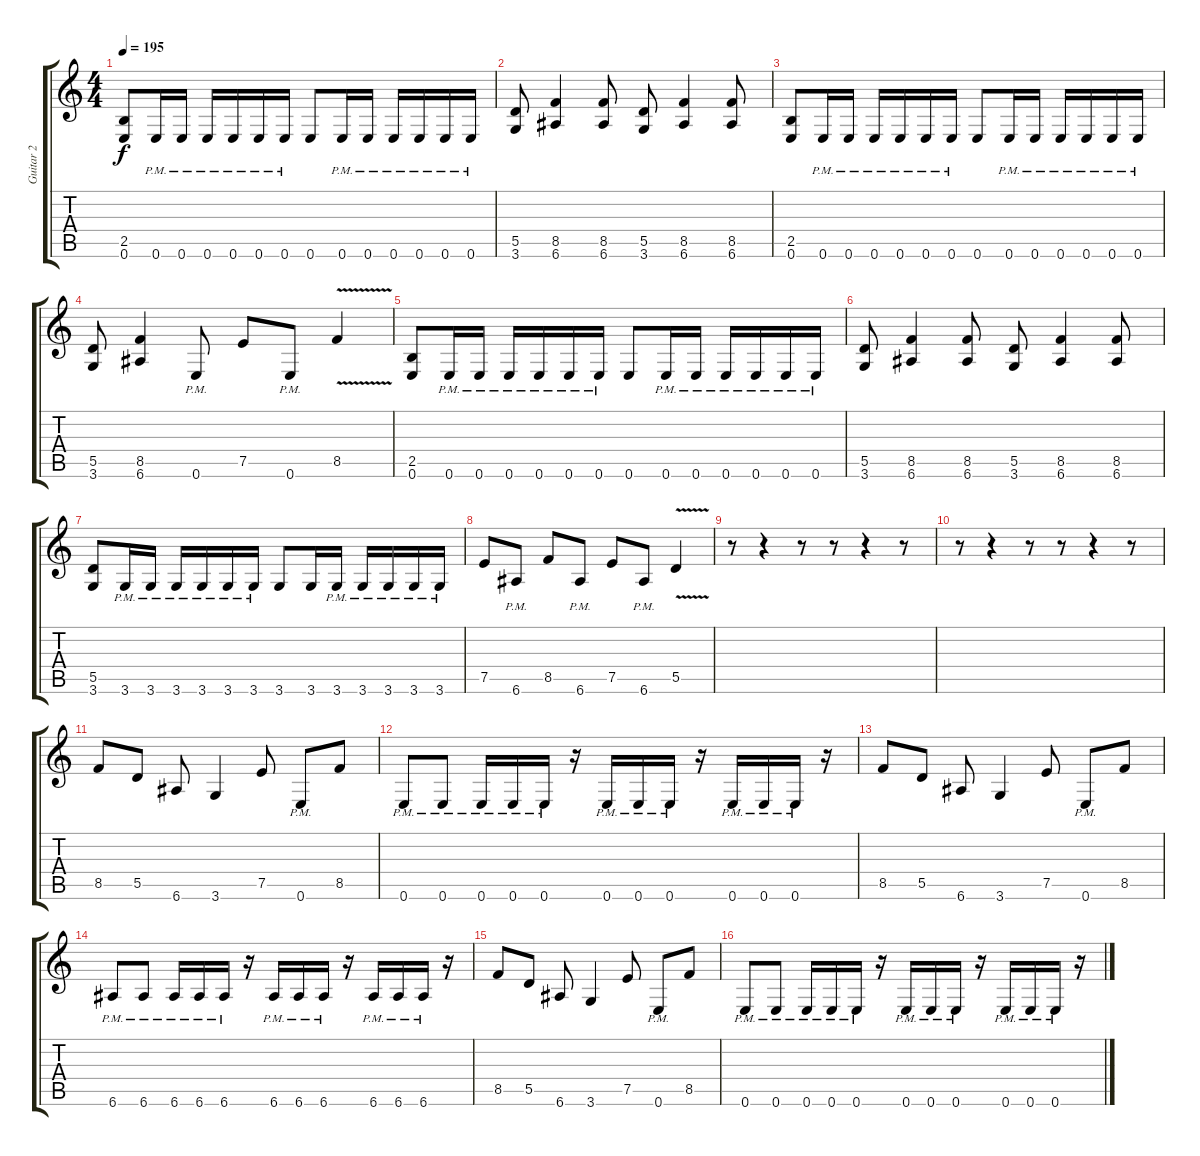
\track ("Guitar 2" "Guitar 2") {instrument distortionguitar}
\staff {score tabs}
\tuning (E4 B3 G3 D3 A2 E2) {hide}
\ts (4 4)
\tempo 195
\clef g2
\ks c
(2.5 0.6).8{dy f} 0.6{pm}.16 0.6{pm}.16 0.6{pm}.16 0.6{pm}.16 0.6{pm}.16 0.6{pm}.16 0.6.8 0.6{pm}.16 0.6{pm}.16 0.6{pm}.16 0.6{pm}.16 0.6{pm}.16 0.6{pm}.16 |
(5.5 3.6).8 (8.5 6.6).4 (8.5 6.6).8 (5.5 3.6).8 (8.5 6.6).4 (8.5 6.6).8 |
(2.5 0.6).8 0.6{pm}.16 0.6{pm}.16 0.6{pm}.16 0.6{pm}.16 0.6{pm}.16 0.6{pm}.16 0.6.8 0.6{pm}.16 0.6{pm}.16 0.6{pm}.16 0.6{pm}.16 0.6{pm}.16 0.6{pm}.16 |
(5.5 3.6).8 (8.5 6.6).4 0.6{pm}.8 7.5.8 0.6{pm}.8 8.5{v}.4 |
(2.5 0.6).8 0.6{pm}.16 0.6{pm}.16 0.6{pm}.16 0.6{pm}.16 0.6{pm}.16 0.6{pm}.16 0.6.8 0.6{pm}.16 0.6{pm}.16 0.6{pm}.16 0.6{pm}.16 0.6{pm}.16 0.6{pm}.16 |
(5.5 3.6).8 (8.5 6.6).4 (8.5 6.6).8 (5.5 3.6).8 (8.5 6.6).4 (8.5 6.6).8 |
(5.5 3.6).8 3.6{pm}.16 3.6{pm}.16 3.6{pm}.16 3.6{pm}.16 3.6{pm}.16 3.6{pm}.16 3.6.8 3.6.16 3.6{pm}.16 3.6{pm}.16 3.6{pm}.16 3.6{pm}.16 3.6{pm}.16 |
7.5.8 6.6{pm}.8 8.5.8 6.6{pm}.8 7.5.8 6.6{pm}.8 5.5{v}.4 |
r.8 r.4 r.8 r.8 r.4 r.8 |
r.8 r.4 r.8 r.8 r.4 r.8 |
8.5.8 5.5.8 6.6.8 3.6.4 7.5.8 0.6{pm}.8 8.5.8 |
0.6{pm}.8 0.6{pm}.8 0.6{pm}.16 0.6{pm}.16 0.6{pm}.16 r.16 0.6{pm}.16 0.6{pm}.16 0.6{pm}.16 r.16 0.6{pm}.16 0.6{pm}.16 0.6{pm}.16 r.16 |
8.5.8 5.5.8 6.6.8 3.6.4 7.5.8 0.6{pm}.8 8.5.8 |
6.6{pm}.8 6.6{pm}.8 6.6{pm}.16 6.6{pm}.16 6.6{pm}.16 r.16 6.6{pm}.16 6.6{pm}.16 6.6{pm}.16 r.16 6.6{pm}.16 6.6{pm}.16 6.6{pm}.16 r.16 |
8.5.8 5.5.8 6.6.8 3.6.4 7.5.8 0.6{pm}.8 8.5.8 |
0.6{pm}.8 0.6{pm}.8 0.6{pm}.16 0.6{pm}.16 0.6{pm}.16 r.16 0.6{pm}.16 0.6{pm}.16 0.6{pm}.16 r.16 0.6{pm}.16 0.6{pm}.16 0.6{pm}.16 r.16
